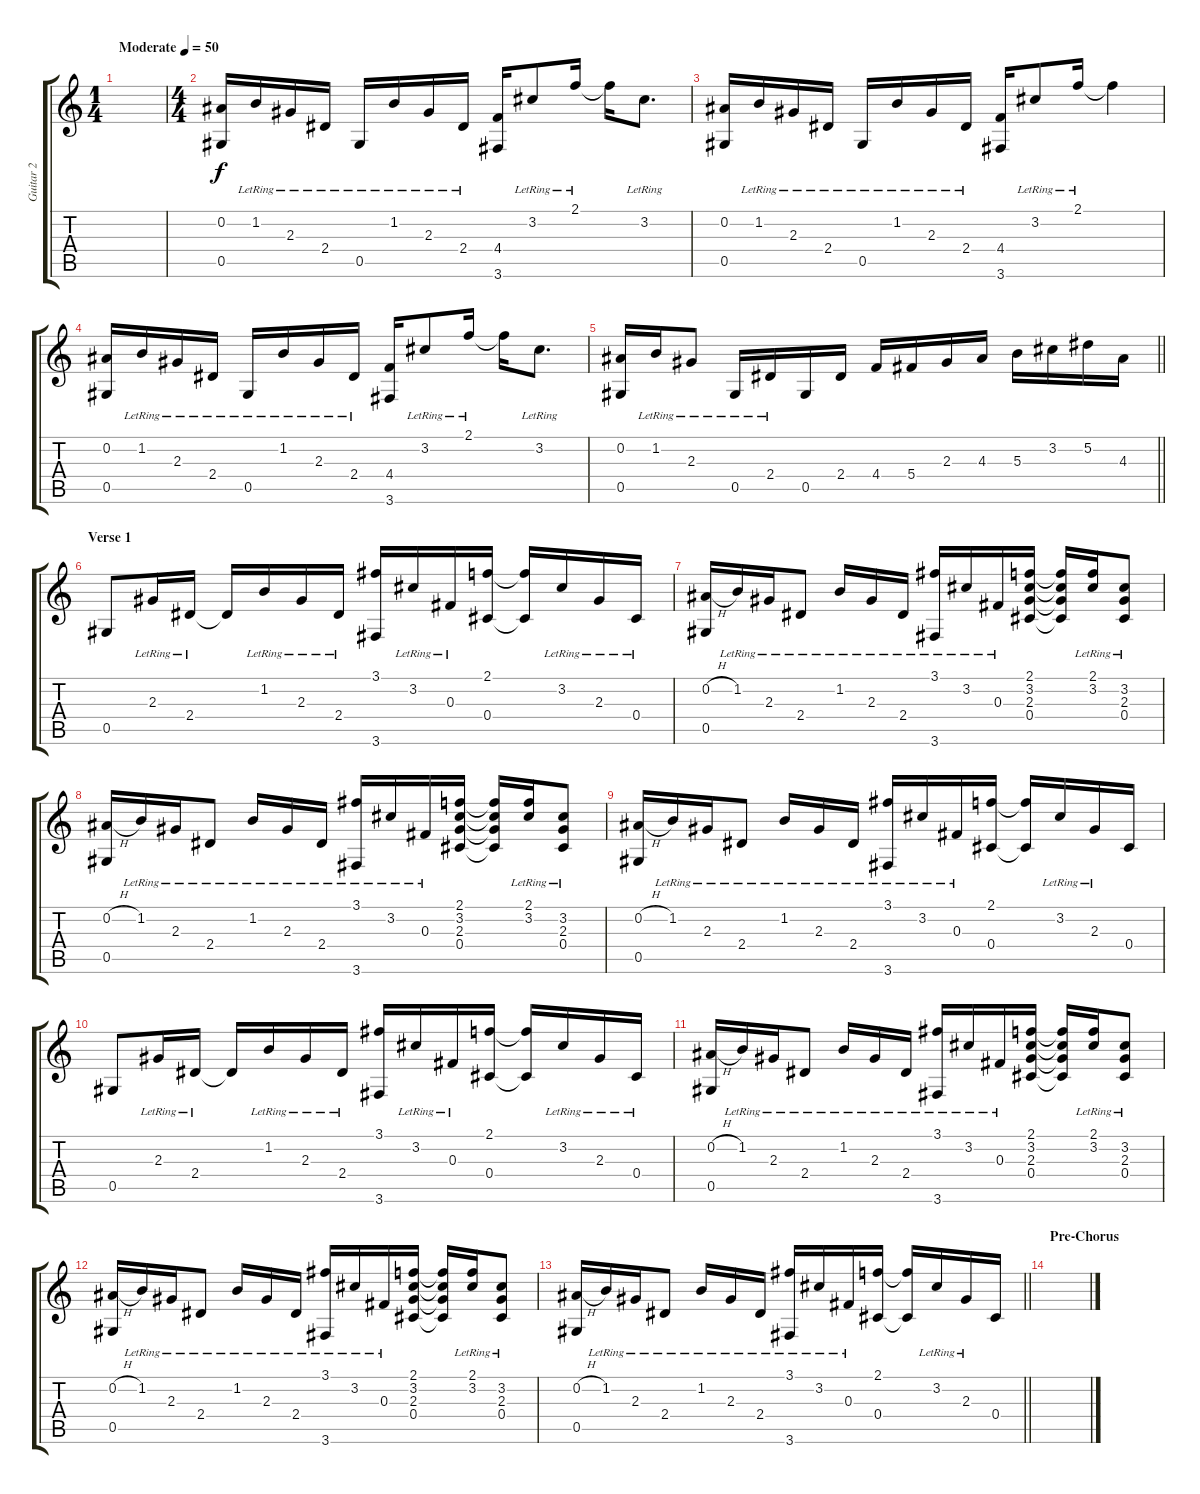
\track ("Guitar 2" "Guitar 2") {instrument acousticguitarsteel}
\staff {score tabs}
\tuning (Eb4 Bb3 Gb3 Db3 Ab2 Eb2) {hide}
\ts (1 4)
\tempo (50 "Moderate")
\clef g2
\ks c
|
\ts (4 4)
(0.2 0.5).16 1.2{lr}.16 2.3{lr}.16 2.4{lr}.16 0.5{lr}.16 1.2{lr}.16 2.3{lr}.16 2.4{lr}.16 (4.4 3.6).16 3.2{lr}.8 2.1{lr}.16 2.1{t}.16 3.2{lr}.8{d} |
(0.2 0.5).16 1.2{lr}.16 2.3{lr}.16 2.4{lr}.16 0.5{lr}.16 1.2{lr}.16 2.3{lr}.16 2.4{lr}.16 (4.4 3.6).16 3.2{lr}.8 2.1{lr}.16 2.1{t}.4 |
(0.2 0.5).16 1.2{lr}.16 2.3{lr}.16 2.4{lr}.16 0.5{lr}.16 1.2{lr}.16 2.3{lr}.16 2.4{lr}.16 (4.4 3.6).16 3.2{lr}.8 2.1{lr}.16 2.1{t}.16 3.2{lr}.8{d} |
\barLineRight lightlight
(0.2 0.5).16 1.2{lr}.16 2.3{lr}.8 0.5{lr}.16 2.4{lr}.16 0.5.16 2.4.16 4.4.16 5.4.16 2.3.16 4.3.16 5.3.16 3.2.16 5.2.16 4.3.16 |
\section ("" "Verse 1")
0.5.8 2.3{lr}.16 2.4{lr}.16 2.4{t}.16 1.2{lr}.16 2.3{lr}.16 2.4{lr}.16 (3.1 3.6).16 3.2{lr}.16 0.3{lr}.16 (2.1 0.4).16 (2.1{t} 0.4{t}).16 3.2{lr}.16 2.3{lr}.16 0.4{lr}.16 |
(0.2{h} 0.5).16 1.2{lr}.16 2.3{lr}.16 2.4{lr}.8 1.2{lr}.16 2.3{lr}.16 2.4{lr}.16 (3.1{lr} 3.6).16 3.2{lr}.16 0.3{lr}.16 (2.1 3.2 2.3 0.4).16 (2.1{t} 3.2{t} 2.3{t} 0.4{t}).16 (2.1{lr} 3.2{lr}).16 (3.2{lr} 2.3{lr} 0.4{lr}).8 |
(0.2{h} 0.5).16 1.2{lr}.16 2.3{lr}.16 2.4{lr}.8 1.2{lr}.16 2.3{lr}.16 2.4{lr}.16 (3.1{lr} 3.6).16 3.2{lr}.16 0.3{lr}.16 (2.1 3.2 2.3 0.4).16 (2.1{t} 3.2{t} 2.3{t} 0.4{t}).16 (2.1{lr} 3.2{lr}).16 (3.2{lr} 2.3{lr} 0.4{lr}).8 |
(0.2{h} 0.5).16 1.2{lr}.16 2.3{lr}.16 2.4{lr}.8 1.2{lr}.16 2.3{lr}.16 2.4{lr}.16 (3.1{lr} 3.6).16 3.2{lr}.16 0.3{lr}.16 (2.1 0.4).16 (2.1{t} 0.4{t}).16 3.2{lr}.16 2.3{lr}.16 0.4.16 |
0.5.8 2.3{lr}.16 2.4{lr}.16 2.4{t}.16 1.2{lr}.16 2.3{lr}.16 2.4{lr}.16 (3.1 3.6).16 3.2{lr}.16 0.3{lr}.16 (2.1 0.4).16 (2.1{t} 0.4{t}).16 3.2{lr}.16 2.3{lr}.16 0.4{lr}.16 |
(0.2{h} 0.5).16 1.2{lr}.16 2.3{lr}.16 2.4{lr}.8 1.2{lr}.16 2.3{lr}.16 2.4{lr}.16 (3.1{lr} 3.6).16 3.2{lr}.16 0.3{lr}.16 (2.1 3.2 2.3 0.4).16 (2.1{t} 3.2{t} 2.3{t} 0.4{t}).16 (2.1{lr} 3.2{lr}).16 (3.2{lr} 2.3{lr} 0.4{lr}).8 |
(0.2{h} 0.5).16 1.2{lr}.16 2.3{lr}.16 2.4{lr}.8 1.2{lr}.16 2.3{lr}.16 2.4{lr}.16 (3.1{lr} 3.6).16 3.2{lr}.16 0.3{lr}.16 (2.1 3.2 2.3 0.4).16 (2.1{t} 3.2{t} 2.3{t} 0.4{t}).16 (2.1{lr} 3.2{lr}).16 (3.2{lr} 2.3{lr} 0.4{lr}).8 |
\barLineRight lightlight
(0.2{h} 0.5).16 1.2{lr}.16 2.3{lr}.16 2.4{lr}.8 1.2{lr}.16 2.3{lr}.16 2.4{lr}.16 (3.1{lr} 3.6).16 3.2{lr}.16 0.3{lr}.16 (2.1 0.4).16 (2.1{t} 0.4{t}).16 3.2{lr}.16 2.3{lr}.16 0.4.16 |
\section ("" "Pre-Chorus")
